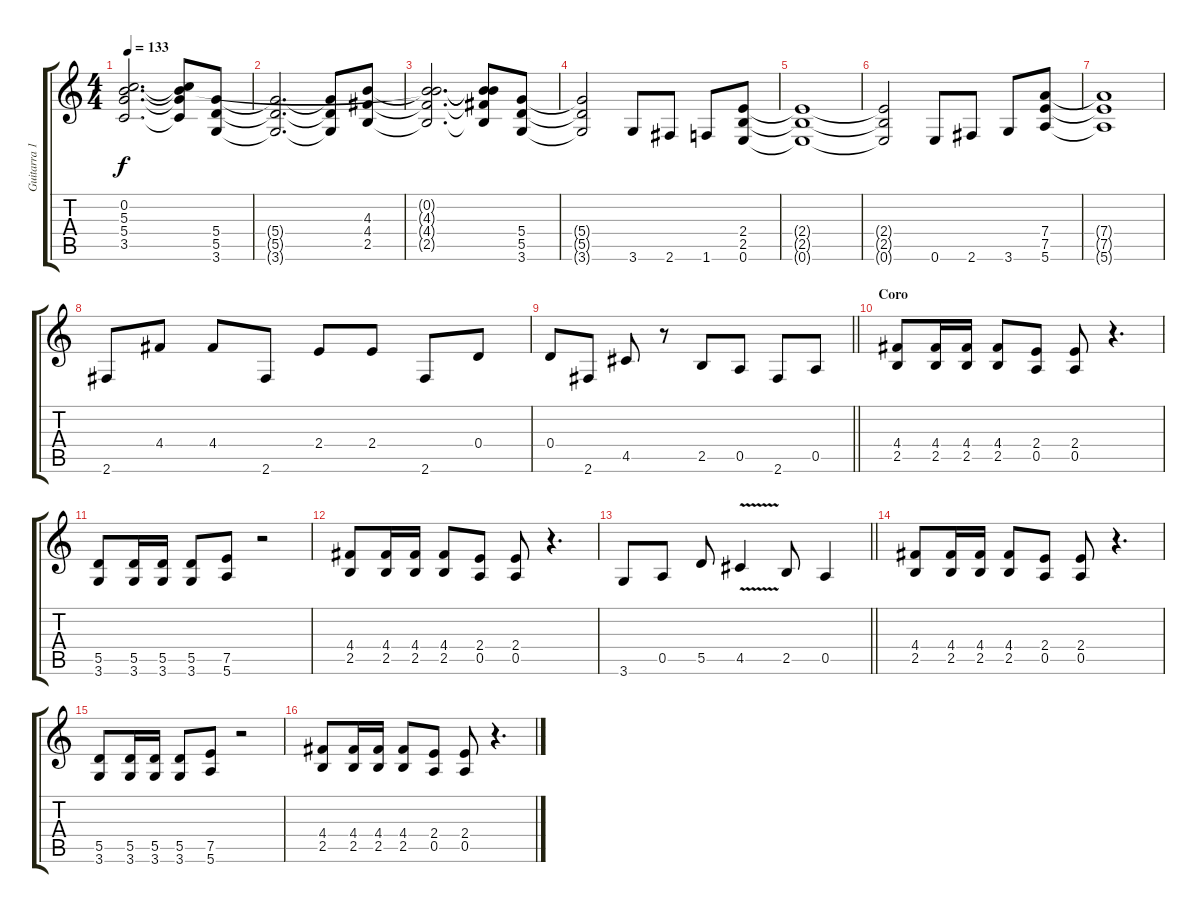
\track ("Guitarra 1" "Guitarra 1") {instrument distortionguitar}
\staff {score tabs}
\tuning (E4 B3 G3 D3 A2 E2) {hide}
\ts (4 4)
\tempo 133
\clef g2
\ks c
(0.2 5.3{t} 5.4{t} 3.5{t}).2{d dy f} (0.2{t} 5.3{t} 5.4{t} 3.5{t}).8 (5.4 5.5 3.6).8 |
(5.4{t} 5.5{t} 3.6{t}).2{d} (5.4{t} 5.5{t} 3.6{t}).8 (4.3 4.4 2.5).8 |
(0.2{t} 4.3{t} 4.4{t} 2.5{t}).2{d} (0.2{t} 4.3{t} 4.4{t} 2.5{t}).8 (5.4 5.5 3.6).8 |
(5.4{t} 5.5{t} 3.6{t}).2 3.6.8 2.6.8 1.6.8 (2.4 2.5 0.6).8 |
(2.4{t} 2.5{t} 0.6{t}).1 |
(2.4{t} 2.5{t} 0.6{t}).2 0.6.8 2.6.8 3.6.8 (7.4 7.5 5.6).8 |
(7.4{t} 7.5{t} 5.6{t}).1 |
2.6.8 4.4.8 4.4.8 2.6.8 2.4.8 2.4.8 2.6.8 0.4.8 |
\barLineRight lightlight
0.4.8 2.6.8 4.5.8 r.8 2.5.8 0.5.8 2.6.8 0.5.8 |
\section ("" "Coro")
(4.4 2.5).8 (4.4 2.5).16 (4.4 2.5).16 (4.4 2.5).8 (2.4 0.5).8 (2.4 0.5).8 r.4{d} |
(5.5 3.6).8 (5.5 3.6).16 (5.5 3.6).16 (5.5 3.6).8 (7.5 5.6).8 r.2 |
(4.4 2.5).8 (4.4 2.5).16 (4.4 2.5).16 (4.4 2.5).8 (2.4 0.5).8 (2.4 0.5).8 r.4{d} |
\barLineRight lightlight
3.6.8 0.5.8 5.5.8 4.5{v}.4 2.5.8 0.5.4 |
(4.4 2.5).8 (4.4 2.5).16 (4.4 2.5).16 (4.4 2.5).8 (2.4 0.5).8 (2.4 0.5).8 r.4{d} |
(5.5 3.6).8 (5.5 3.6).16 (5.5 3.6).16 (5.5 3.6).8 (7.5 5.6).8 r.2 |
(4.4 2.5).8 (4.4 2.5).16 (4.4 2.5).16 (4.4 2.5).8 (2.4 0.5).8 (2.4 0.5).8 r.4{d}
